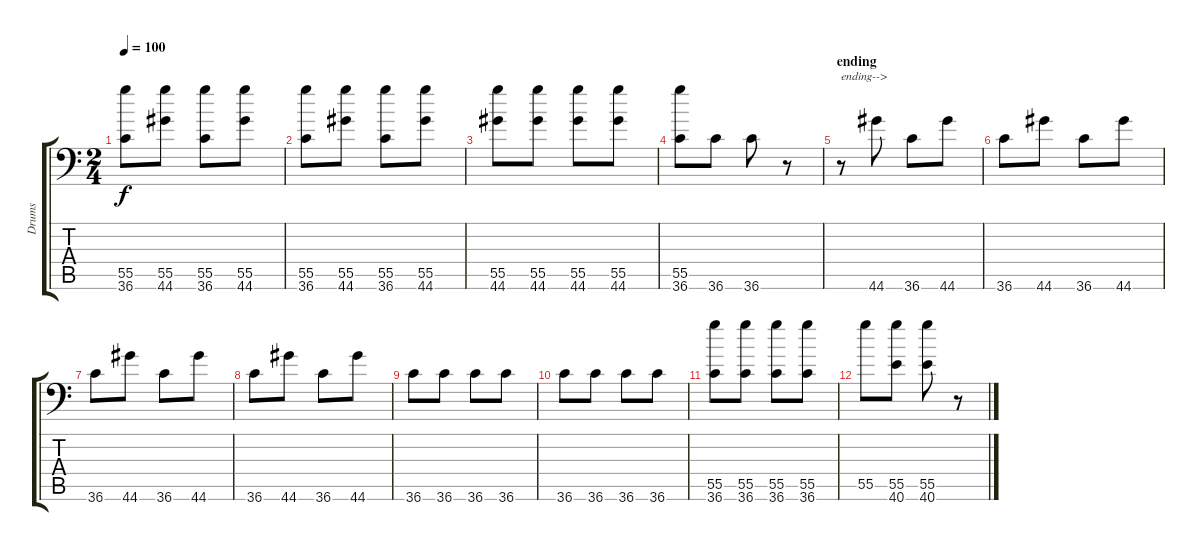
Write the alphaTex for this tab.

\track ("Drums" "Drums") {instrument acousticgrandpiano}
\staff {score tabs}
\tuning (C-1 C-1 C-1 C-1 C-1 C-1) {hide}
\ts (2 4)
\tempo 100
\clef f4
\ks c
(55.5 36.6).8{dy f} (55.5 44.6).8 (55.5 36.6).8 (55.5 44.6).8 |
(55.5 36.6).8 (55.5 44.6).8 (55.5 36.6).8 (55.5 44.6).8 |
(55.5 44.6).8 (55.5 44.6).8 (55.5 44.6).8 (55.5 44.6).8 |
(55.5 36.6).8 36.6.8 36.6.8 r.8 |
\section ("" "ending")
r.8{txt "ending-->"} 44.6.8 36.6.8 44.6.8 |
36.6.8 44.6.8 36.6.8 44.6.8 |
36.6.8 44.6.8 36.6.8 44.6.8 |
36.6.8 44.6.8 36.6.8 44.6.8 |
36.6.8 36.6.8 36.6.8 36.6.8 |
36.6.8 36.6.8 36.6.8 36.6.8 |
(55.5 36.6).8 (55.5 36.6).8 (55.5 36.6).8 (55.5 36.6).8 |
55.5.8 (55.5 40.6).8 (55.5 40.6).8 r.8
